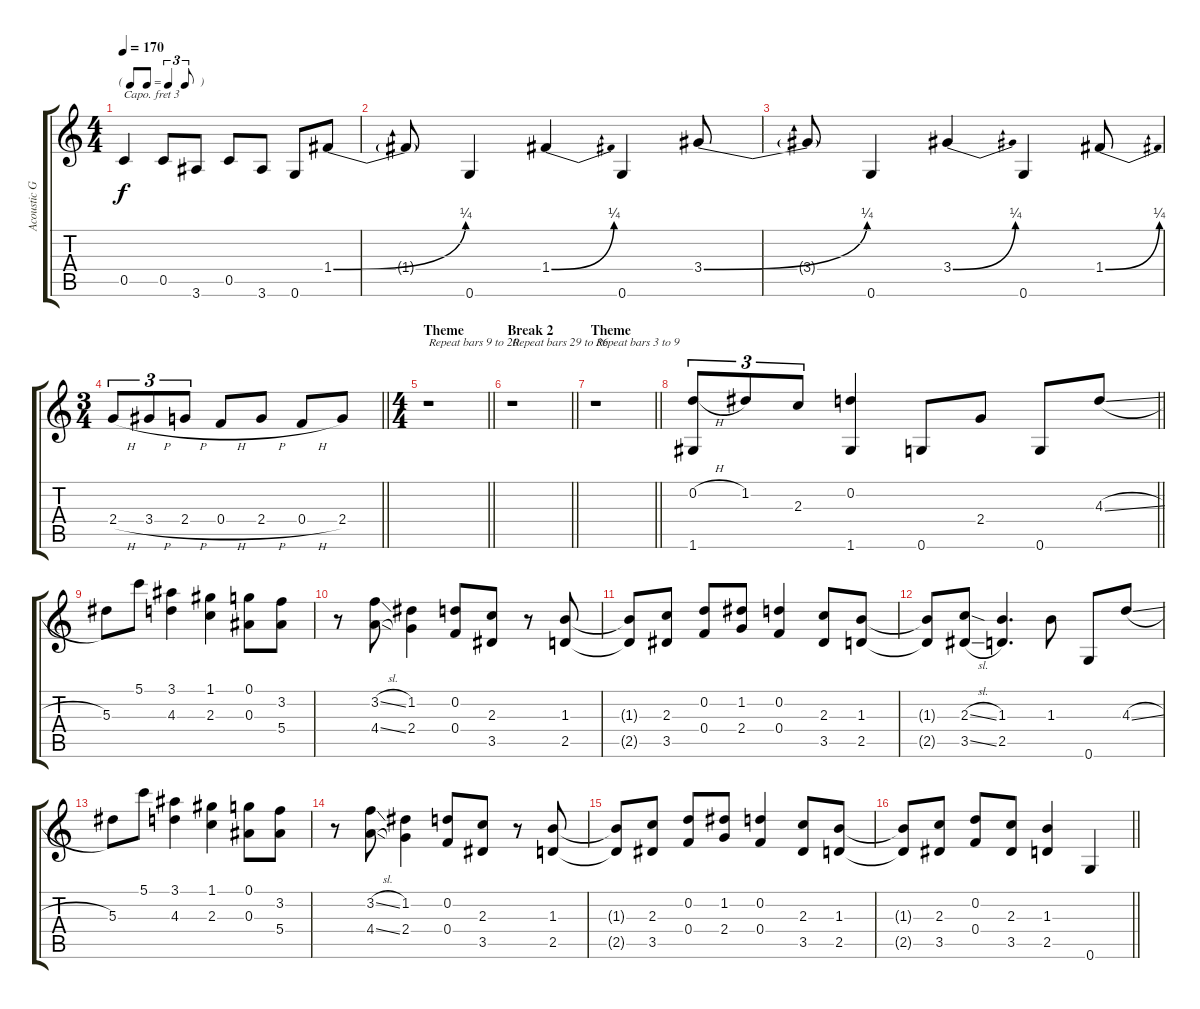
\track ("Acoustic Guitar" "Acoustic G") {instrument acousticguitarsteel}
\staff {score tabs}
\capo 3
\tuning (E4 B3 G3 D3 A2 E2) {hide}
\ts (4 4)
\tf triplet8th
\tempo 170
\clef g2
\ks c
0.5{t}.4{dy f} 0.5.8 3.6.8 0.5.8 3.6.8 0.6.8 1.4{be (bend 0 0 60 1)}.8 |
1.4{t}.8 0.6.4 1.4{be (bend 0 0 60 1)}.4 0.6.4 3.4{be (bend 0 0 60 1)}.8 |
3.4{t}.8 0.6.4 3.4{be (bend 0 0 60 1)}.4 0.6.4 1.4{be (bend 0 0 60 1)}.8 |
\ts (3 4)
\barLineRight lightlight
2.4{h}.8{tu (3 2)} 3.4{h}.8{tu (3 2)} 2.4{h}.8{tu (3 2)} 0.4{h}.8 2.4{h}.8 0.4{h}.8 2.4.8 |
\ts (4 4)
\section ("" "Theme")
\barLineRight lightlight
r.1{txt "Repeat bars 9 to 20"} |
\section ("" "Break 2")
\barLineRight lightlight
r.1{txt "Repeat bars 29 to 36"} |
\section ("" "Theme")
\barLineRight lightlight
r.1{txt "Repeat bars 3 to 9"} |
\barLineRight lightlight
(0.2{h} 1.6).8{tu (3 2)} 1.2.8{tu (3 2)} 2.3.8{tu (3 2)} (0.2 1.6).4 0.6.8 2.4.8 0.6.8 4.3{sl}.8 |
5.3.8 5.1.8 (3.1 4.3).4 (1.1 2.3).4 (0.1 0.3).8 (3.2 5.4).8 |
r.8 (3.2{sl} 4.4{sl}).8 (1.2 2.4).4 (0.2 0.4).8 (2.3 3.5).8 r.8 (1.3 2.5).8 |
(1.3{t} 2.5{t}).8 (2.3 3.5).8 (0.2 0.4).8 (1.2 2.4).8 (0.2 0.4).4 (2.3 3.5).8 (1.3 2.5).8 |
(1.3{t} 2.5{t}).8 (2.3{sl} 3.5{sl}).8 (1.3 2.5).4{d} 1.3.8 0.6.8 4.3{sl}.8 |
5.3.8 5.1.8 (3.1 4.3).4 (1.1 2.3).4 (0.1 0.3).8 (3.2 5.4).8 |
r.8 (3.2{sl} 4.4{sl}).8 (1.2 2.4).4 (0.2 0.4).8 (2.3 3.5).8 r.8 (1.3 2.5).8 |
(1.3{t} 2.5{t}).8 (2.3 3.5).8 (0.2 0.4).8 (1.2 2.4).8 (0.2 0.4).4 (2.3 3.5).8 (1.3 2.5).8 |
\barLineRight lightlight
(1.3{t} 2.5{t}).8 (2.3 3.5).8 (0.2 0.4).8 (2.3 3.5).8 (1.3 2.5).4 0.6.4
